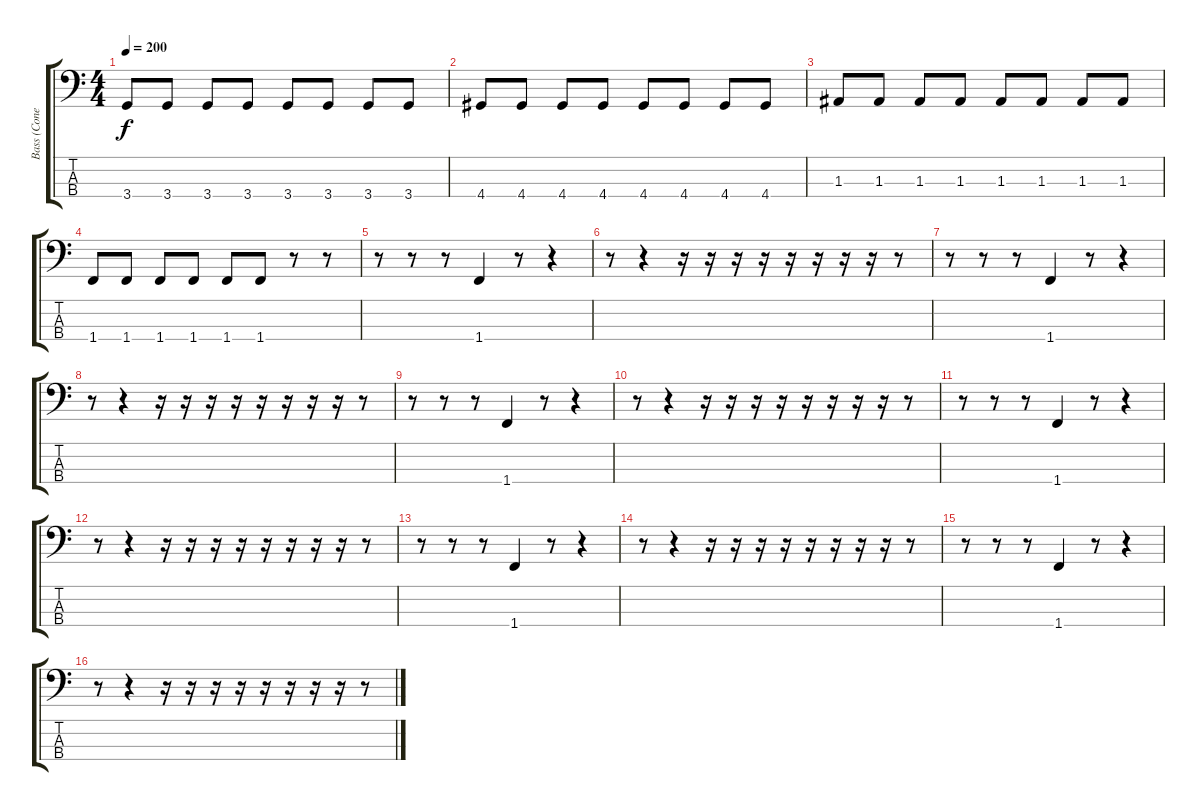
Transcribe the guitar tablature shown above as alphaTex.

\track ("Bass (Cone)" "Bass (Cone") {instrument electricbassfinger}
\staff {score tabs}
\tuning (G2 D2 A1 E1) {hide}
\ts (4 4)
\tempo 200
\clef f4
\ks c
3.4.8{dy f} 3.4.8 3.4.8 3.4.8 3.4.8 3.4.8 3.4.8 3.4.8 |
4.4.8 4.4.8 4.4.8 4.4.8 4.4.8 4.4.8 4.4.8 4.4.8 |
1.3.8 1.3.8 1.3.8 1.3.8 1.3.8 1.3.8 1.3.8 1.3.8 |
1.4.8 1.4.8 1.4.8 1.4.8 1.4.8 1.4.8 r.8 r.8 |
r.8 r.8 r.8 1.4.4 r.8 r.4 |
r.8 r.4 r.16 r.16 r.16 r.16 r.16 r.16 r.16 r.16 r.8 |
r.8 r.8 r.8 1.4.4 r.8 r.4 |
r.8 r.4 r.16 r.16 r.16 r.16 r.16 r.16 r.16 r.16 r.8 |
r.8 r.8 r.8 1.4.4 r.8 r.4 |
r.8 r.4 r.16 r.16 r.16 r.16 r.16 r.16 r.16 r.16 r.8 |
r.8 r.8 r.8 1.4.4 r.8 r.4 |
r.8 r.4 r.16 r.16 r.16 r.16 r.16 r.16 r.16 r.16 r.8 |
r.8 r.8 r.8 1.4.4 r.8 r.4 |
r.8 r.4 r.16 r.16 r.16 r.16 r.16 r.16 r.16 r.16 r.8 |
r.8 r.8 r.8 1.4.4 r.8 r.4 |
r.8 r.4 r.16 r.16 r.16 r.16 r.16 r.16 r.16 r.16 r.8
